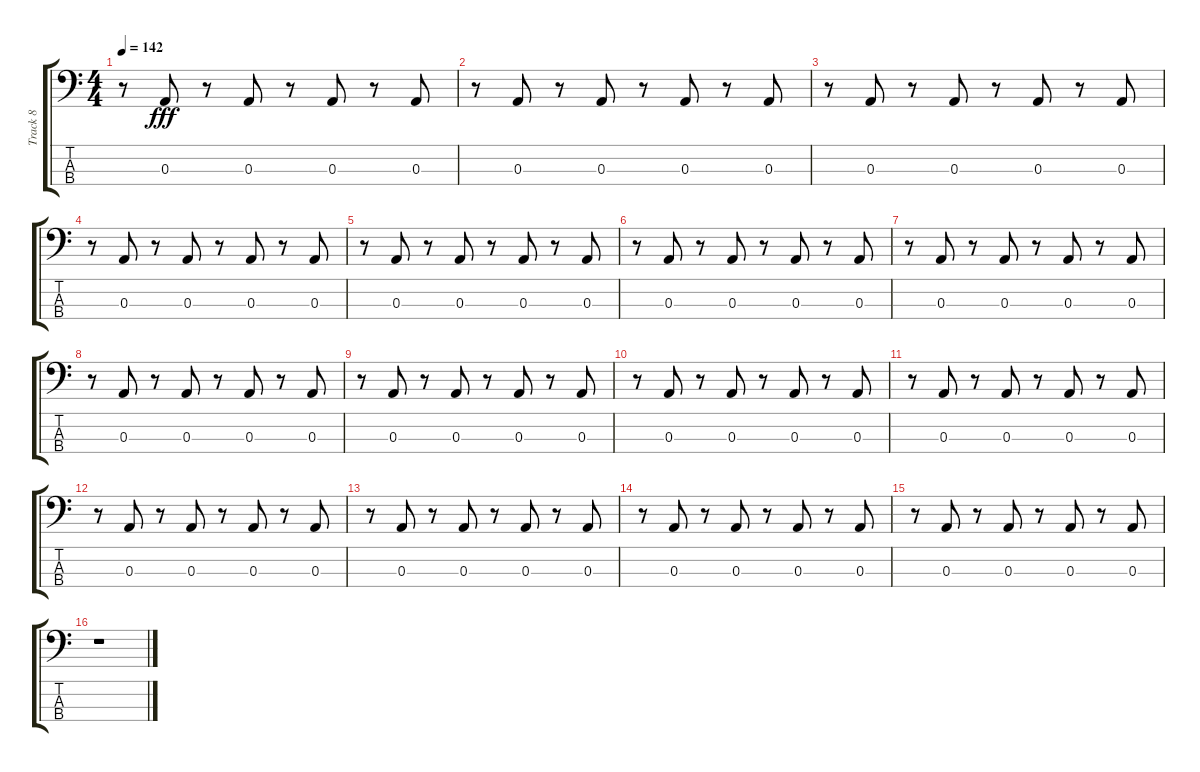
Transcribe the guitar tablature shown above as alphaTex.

\track ("Track 8" "Track 8") {instrument synthbass1}
\staff {score tabs}
\tuning (G2 D2 A1 E1) {hide}
\ts (4 4)
\tempo 142
\clef f4
\ks c
r.8{dy fff} 0.3.8 r.8 0.3.8 r.8 0.3.8 r.8 0.3.8 |
r.8 0.3.8 r.8 0.3.8 r.8 0.3.8 r.8 0.3.8 |
r.8 0.3.8 r.8 0.3.8 r.8 0.3.8 r.8 0.3.8 |
r.8 0.3.8 r.8 0.3.8 r.8 0.3.8 r.8 0.3.8 |
r.8 0.3.8 r.8 0.3.8 r.8 0.3.8 r.8 0.3.8 |
r.8 0.3.8 r.8 0.3.8 r.8 0.3.8 r.8 0.3.8 |
r.8 0.3.8 r.8 0.3.8 r.8 0.3.8 r.8 0.3.8 |
r.8 0.3.8 r.8 0.3.8 r.8 0.3.8 r.8 0.3.8 |
r.8 0.3.8 r.8 0.3.8 r.8 0.3.8 r.8 0.3.8 |
r.8 0.3.8 r.8 0.3.8 r.8 0.3.8 r.8 0.3.8 |
r.8 0.3.8 r.8 0.3.8 r.8 0.3.8 r.8 0.3.8 |
r.8 0.3.8 r.8 0.3.8 r.8 0.3.8 r.8 0.3.8 |
r.8 0.3.8 r.8 0.3.8 r.8 0.3.8 r.8 0.3.8 |
r.8 0.3.8 r.8 0.3.8 r.8 0.3.8 r.8 0.3.8 |
r.8 0.3.8 r.8 0.3.8 r.8 0.3.8 r.8 0.3.8 |
r.1
